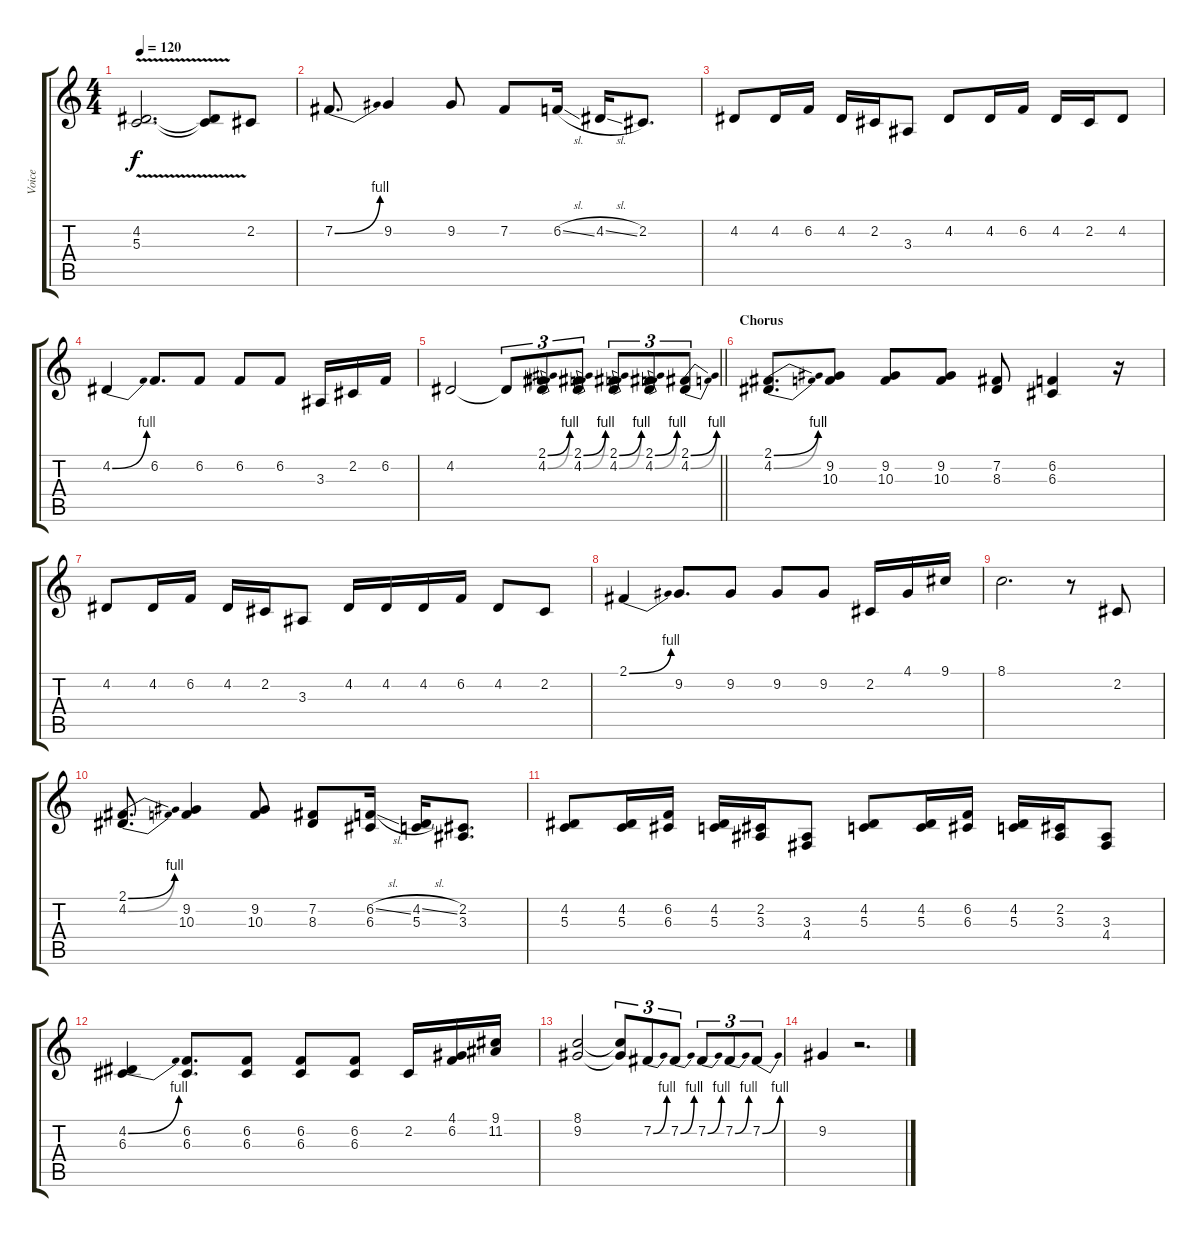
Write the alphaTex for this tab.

\track ("Voice" "Voice") {instrument clarinet}
\staff {score tabs}
\tuning (E4 B3 G3 D3 A2 D2) {hide}
\ts (4 4)
\tempo 120
\clef g2
\ks c
(4.2{v} 5.3).2{d dy f} (4.2{t} 5.3{t}).8 2.2.8 |
7.2{be (bend 0 0 60 4)}.8{d} 9.2.4 9.2.8 7.2.8 6.2{sl}.16 4.2{sl}.16 2.2.8{d} |
4.2.8 4.2.16 6.2.16 4.2.16 2.2.16 3.3.8 4.2.8 4.2.16 6.2.16 4.2.16 2.2.16 4.2.8 |
4.2{be (bend 0 0 60 4)}.4 6.2.8{d} 6.2.8 6.2.8 6.2.8 3.3.16 2.2.16 6.2.16 |
\barLineRight lightlight
4.2.2 4.2{t}.8{tu (3 2)} (2.1{be (bend 0 0 60 4)} 4.2{be (bend 0 0 60 4)}).8{tu (3 2)} (2.1{be (bend 0 0 60 4)} 4.2{be (bend 0 0 60 4)}).8{tu (3 2)} (2.1{be (bend 0 0 60 4)} 4.2{be (bend 0 0 60 4)}).8{tu (3 2)} (2.1{be (bend 0 0 60 4)} 4.2{be (bend 0 0 60 4)}).8{tu (3 2)} (2.1{be (bend 0 0 60 4)} 4.2{be (bend 0 0 60 4)}).8{tu (3 2)} |
\section ("" "Chorus")
(2.1{be (bend 0 0 60 4)} 4.2{be (bend 0 0 60 4)}).8{d} (9.2 10.3).8 (9.2 10.3).8 (9.2 10.3).8 (7.2 8.3).8 (6.2 6.3).4 r.16 |
4.2.8 4.2.16 6.2.16 4.2.16 2.2.16 3.3.8 4.2.16 4.2.16 4.2.16 6.2.16 4.2.8 2.2.8 |
2.1{be (bend 0 0 60 4)}.4 9.2.8{d} 9.2.8 9.2.8 9.2.8 2.2.16 4.1.16 9.1.16 |
8.1.2{d} r.8 2.2.8 |
(2.1{be (bend 0 0 60 4)} 4.2{be (bend 0 0 60 4)}).8{d} (9.2 10.3).4 (9.2 10.3).8 (7.2 8.3).8 (6.2{sl} 6.3).16 (4.2{sl} 5.3).16 (2.2 3.3).8{d} |
(4.2 5.3).8 (4.2 5.3).16 (6.2 6.3).16 (4.2 5.3).16 (2.2 3.3).16 (3.3 4.4).8 (4.2 5.3).8 (4.2 5.3).16 (6.2 6.3).16 (4.2 5.3).16 (2.2 3.3).16 (3.3 4.4).8 |
(4.2{be (bend 0 0 60 4)} 6.3).4 (6.2 6.3).8{d} (6.2 6.3).8 (6.2 6.3).8 (6.2 6.3).8 2.2.16 (4.1 6.2).16 (9.1 11.2).16 |
(8.1 9.2).2 (8.1{t} 9.2{t}).8{tu (3 2)} 7.2{be (bend 0 0 60 4)}.8{tu (3 2)} 7.2{be (bend 0 0 60 4)}.8{tu (3 2)} 7.2{be (bend 0 0 60 4)}.8{tu (3 2)} 7.2{be (bend 0 0 60 4)}.8{tu (3 2)} 7.2{be (bend 0 0 60 4)}.8{tu (3 2)} |
9.2.4 r.2{d}
